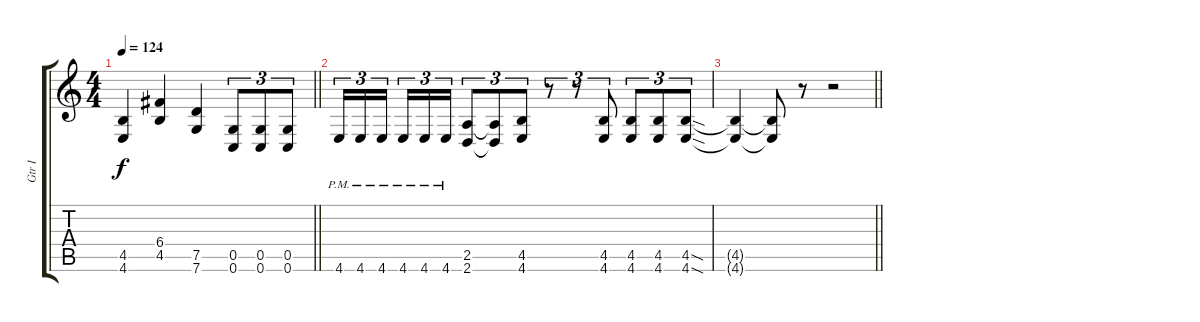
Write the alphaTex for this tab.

\track ("Gtr I" "Gtr I") {instrument overdrivenguitar}
\staff {score tabs}
\tuning (D4 A3 F3 C3 G2 C2) {hide}
\ts (4 4)
\tempo 124
\clef g2
\barLineRight lightlight
\ks c
(4.5 4.6).4{dy f} (6.4 4.5).4 (7.5 7.6).4 (0.5 0.6).8{tu (3 2)} (0.5 0.6).8{tu (3 2)} (0.5 0.6).8{tu (3 2)} |
4.6{pm}.16{tu (3 2)} 4.6{pm}.16{tu (3 2)} 4.6{pm}.16{tu (3 2)} 4.6{pm}.16{tu (3 2)} 4.6{pm}.16{tu (3 2)} 4.6{pm}.16{tu (3 2)} (2.5 2.6).8{tu (3 2)} (2.5{t} 2.6{t}).8{tu (3 2)} (4.5 4.6).8{tu (3 2)} r.8{tu (3 2)} r.8{tu (3 2)} (4.5 4.6).8{tu (3 2)} (4.5 4.6).8{tu (3 2)} (4.5 4.6).8{tu (3 2)} (4.5{sod} 4.6{sod}).8{tu (3 2)} |
\barLineRight lightlight
(4.5{t} 4.6{t}).4 (4.5{t} 4.6{t}).8 r.8 r.2
